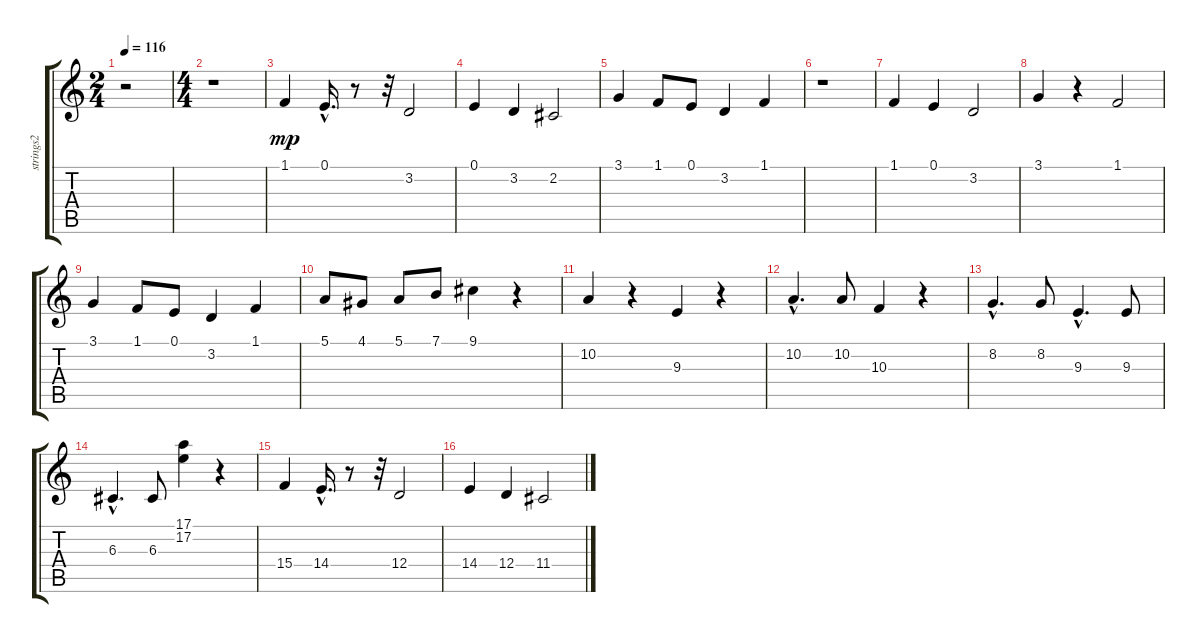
\track ("strings2" "strings2") {instrument recorder}
\staff {score tabs}
\tuning (E4 B3 G3 D3 A2 E2) {hide}
\ts (2 4)
\tempo 116
\clef g2
\ks c
r.2{dy mp} |
\ts (4 4)
r.1 |
1.1.4 0.1{hac}.16{d} r.8 r.32 3.2.2 |
0.1.4 3.2.4 2.2.2 |
3.1.4 1.1.8 0.1.8 3.2.4 1.1.4 |
r.1 |
1.1.4 0.1.4 3.2.2 |
3.1.4 r.4 1.1.2 |
3.1.4 1.1.8 0.1.8 3.2.4 1.1.4 |
5.1.8 4.1.8 5.1.8 7.1.8 9.1.4 r.4 |
10.2.4 r.4 9.3.4 r.4 |
10.2{hac}.4{d} 10.2.8 10.3.4 r.4 |
8.2{hac}.4{d} 8.2.8 9.3{hac}.4{d} 9.3.8 |
6.3{hac}.4{d} 6.3.8 (17.1 17.2).4 r.4 |
15.4.4 14.4{hac}.16{d} r.8 r.32 12.4.2 |
14.4.4 12.4.4 11.4.2
